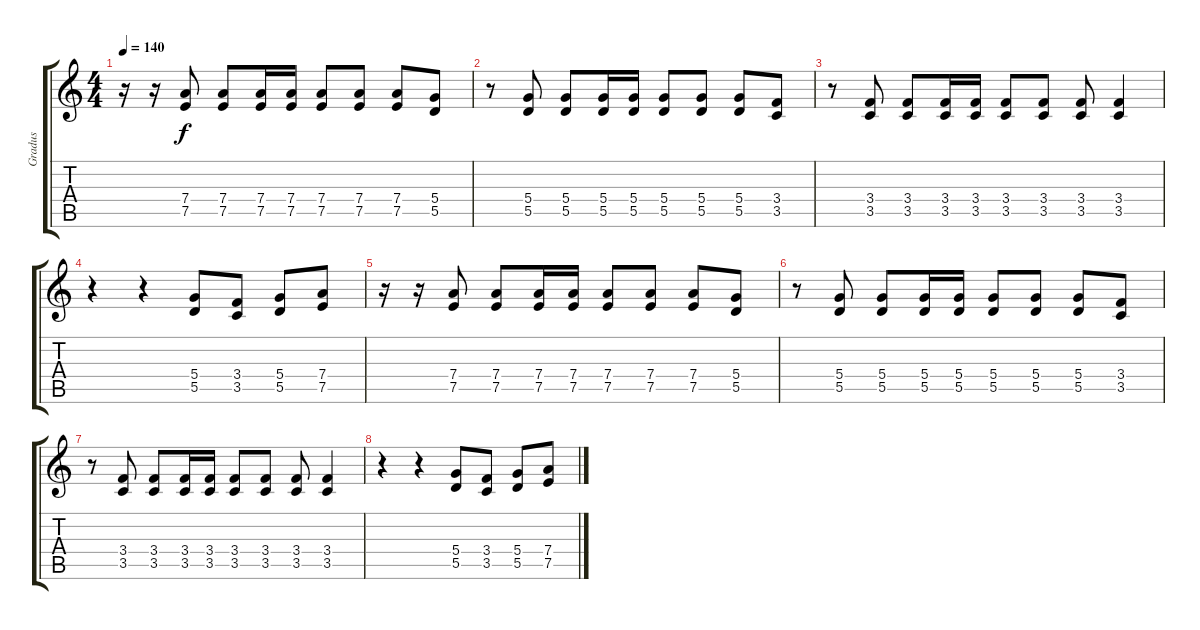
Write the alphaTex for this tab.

\track ("Gradus" "Gradus") {instrument distortionguitar}
\staff {score tabs}
\tuning (E4 B3 G3 D3 A2 E2) {hide}
\ts (4 4)
\tempo 140
\clef g2
\ks c
r.16{dy f} r.16 (7.4 7.5).8 (7.4 7.5).8 (7.4 7.5).16 (7.4 7.5).16 (7.4 7.5).8 (7.4 7.5).8 (7.4 7.5).8 (5.4 5.5).8 |
r.8 (5.4 5.5).8 (5.4 5.5).8 (5.4 5.5).16 (5.4 5.5).16 (5.4 5.5).8 (5.4 5.5).8 (5.4 5.5).8 (3.4 3.5).8 |
r.8 (3.4 3.5).8 (3.4 3.5).8 (3.4 3.5).16 (3.4 3.5).16 (3.4 3.5).8 (3.4 3.5).8 (3.4 3.5).8 (3.4 3.5).4 |
r.4 r.4 (5.4 5.5).8 (3.4 3.5).8 (5.4 5.5).8 (7.4 7.5).8 |
r.16 r.16 (7.4 7.5).8 (7.4 7.5).8 (7.4 7.5).16 (7.4 7.5).16 (7.4 7.5).8 (7.4 7.5).8 (7.4 7.5).8 (5.4 5.5).8 |
r.8 (5.4 5.5).8 (5.4 5.5).8 (5.4 5.5).16 (5.4 5.5).16 (5.4 5.5).8 (5.4 5.5).8 (5.4 5.5).8 (3.4 3.5).8 |
r.8 (3.4 3.5).8 (3.4 3.5).8 (3.4 3.5).16 (3.4 3.5).16 (3.4 3.5).8 (3.4 3.5).8 (3.4 3.5).8 (3.4 3.5).4 |
r.4 r.4 (5.4 5.5).8 (3.4 3.5).8 (5.4 5.5).8 (7.4 7.5).8
